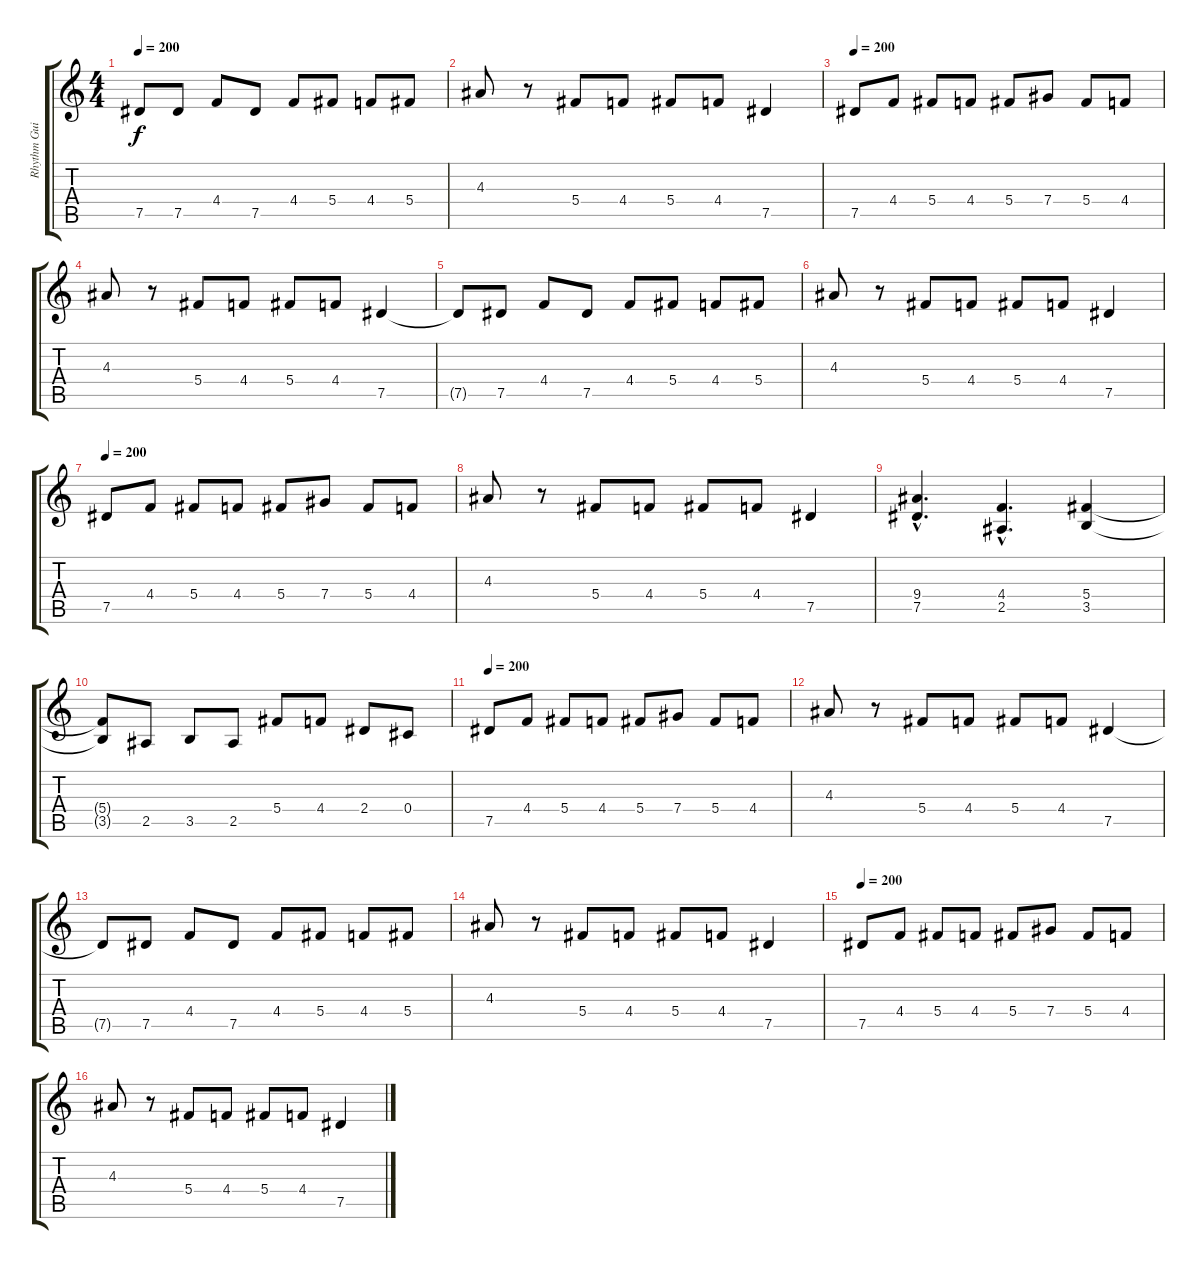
\track ("Rhythm Guitar" "Rhythm Gui") {instrument distortionguitar}
\staff {score tabs}
\tuning (Eb4 Bb3 Gb3 Db3 Ab2 Eb2) {hide}
\ts (4 4)
\tempo 200
\clef g2
\ks c
7.5{t}.8{dy f} 7.5.8 4.4.8 7.5.8 4.4.8 5.4.8 4.4.8 5.4.8 |
4.3.8 r.8 5.4.8 4.4.8 5.4.8 4.4.8 7.5.4 |
\tempo 200
7.5.8 4.4.8 5.4.8 4.4.8 5.4.8 7.4.8 5.4.8 4.4.8 |
4.3.8 r.8 5.4.8 4.4.8 5.4.8 4.4.8 7.5.4 |
7.5{t}.8 7.5.8 4.4.8 7.5.8 4.4.8 5.4.8 4.4.8 5.4.8 |
4.3.8 r.8 5.4.8 4.4.8 5.4.8 4.4.8 7.5.4 |
\tempo 200
7.5.8 4.4.8 5.4.8 4.4.8 5.4.8 7.4.8 5.4.8 4.4.8 |
4.3.8 r.8 5.4.8 4.4.8 5.4.8 4.4.8 7.5.4 |
(9.4{hac} 7.5{hac}).4{d} (4.4{hac} 2.5{hac}).4{d} (5.4 3.5).4 |
(5.4{t} 3.5{t}).8 2.5.8 3.5.8 2.5.8 5.4.8 4.4.8 2.4.8 0.4.8 |
\tempo 200
7.5.8 4.4.8 5.4.8 4.4.8 5.4.8 7.4.8 5.4.8 4.4.8 |
4.3.8 r.8 5.4.8 4.4.8 5.4.8 4.4.8 7.5.4 |
7.5{t}.8 7.5.8 4.4.8 7.5.8 4.4.8 5.4.8 4.4.8 5.4.8 |
4.3.8 r.8 5.4.8 4.4.8 5.4.8 4.4.8 7.5.4 |
\tempo 200
7.5.8 4.4.8 5.4.8 4.4.8 5.4.8 7.4.8 5.4.8 4.4.8 |
4.3.8 r.8 5.4.8 4.4.8 5.4.8 4.4.8 7.5.4
